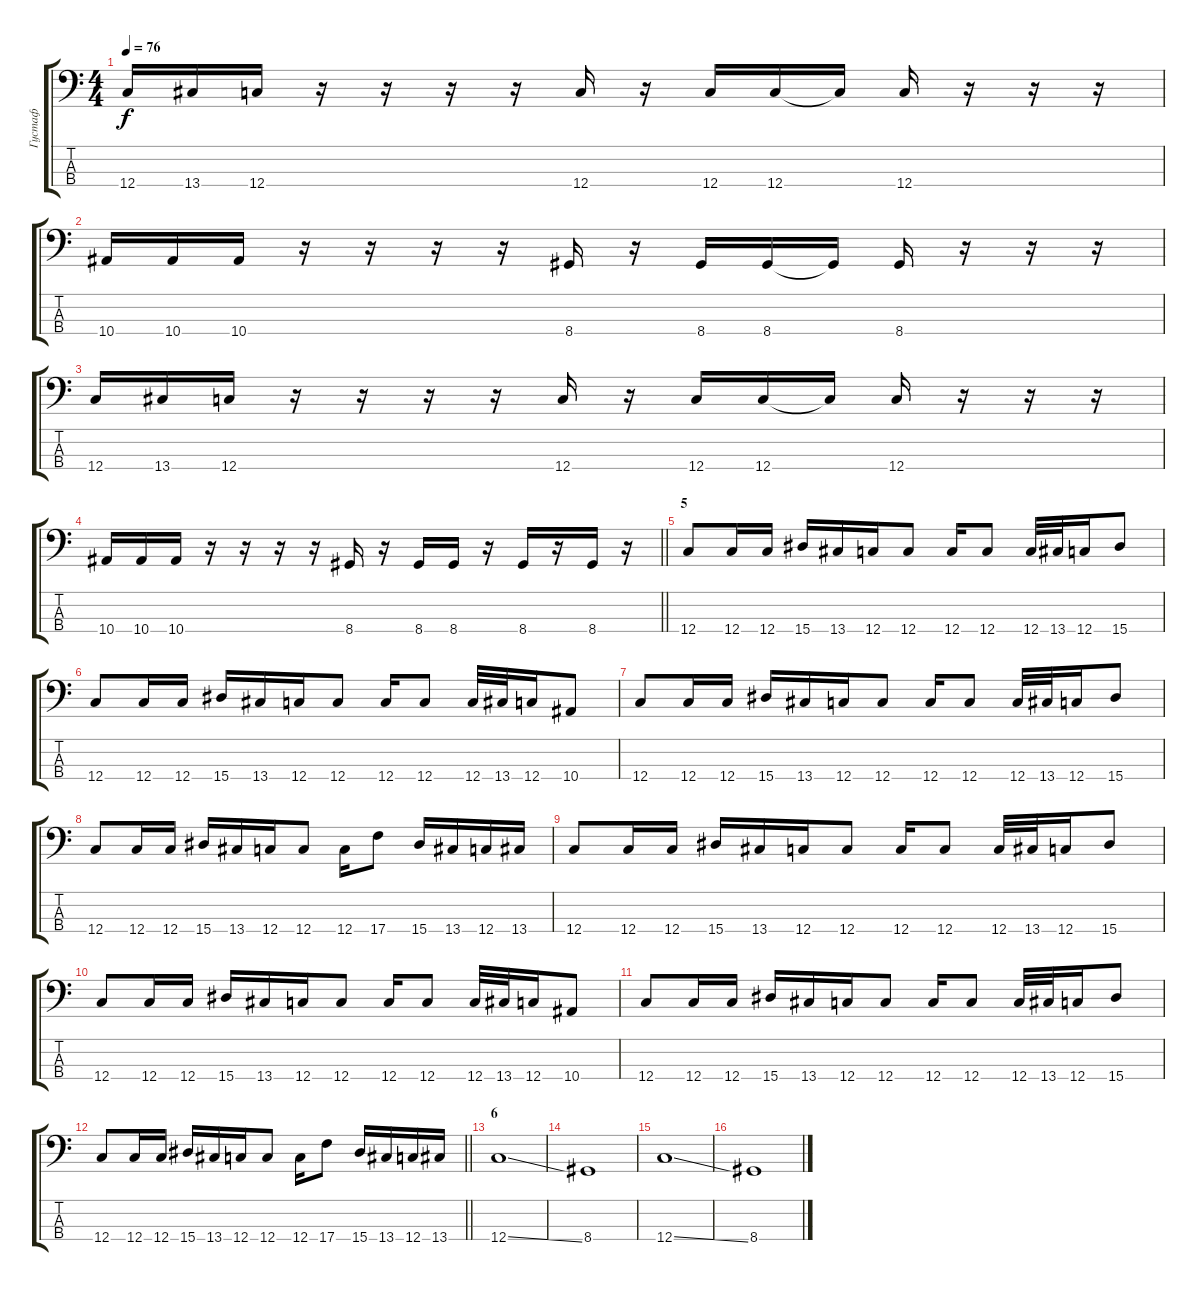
\track ("Густаф" "Густаф") {instrument slapbass1}
\staff {score tabs}
\tuning (F2 C2 G1 C1) {hide}
\ts (4 4)
\tempo 76
\clef f4
\ks c
12.4.16{dy f} 13.4.16 12.4.16 r.16 r.16 r.16 r.16 12.4.16 r.16 12.4.16 12.4.16 12.4{t}.16 12.4.16 r.16 r.16 r.16 |
10.4.16 10.4.16 10.4.16 r.16 r.16 r.16 r.16 8.4.16 r.16 8.4.16 8.4.16 8.4{t}.16 8.4.16 r.16 r.16 r.16 |
12.4.16 13.4.16 12.4.16 r.16 r.16 r.16 r.16 12.4.16 r.16 12.4.16 12.4.16 12.4{t}.16 12.4.16 r.16 r.16 r.16 |
\barLineRight lightlight
10.4.16 10.4.16 10.4.16 r.16 r.16 r.16 r.16 8.4.16 r.16 8.4.16 8.4.16 r.16 8.4.16 r.16 8.4.16 r.16 |
\section ("" "5")
12.4.8 12.4.16 12.4.16 15.4.16 13.4.16 12.4.16 12.4.8 12.4.16 12.4.8 12.4.32 13.4.32 12.4.16 15.4.8 |
12.4.8 12.4.16 12.4.16 15.4.16 13.4.16 12.4.16 12.4.8 12.4.16 12.4.8 12.4.32 13.4.32 12.4.16 10.4.8 |
12.4.8 12.4.16 12.4.16 15.4.16 13.4.16 12.4.16 12.4.8 12.4.16 12.4.8 12.4.32 13.4.32 12.4.16 15.4.8 |
12.4.8 12.4.16 12.4.16 15.4.16 13.4.16 12.4.16 12.4.8 12.4.16 17.4.8 15.4.16 13.4.16 12.4.16 13.4.16 |
12.4.8 12.4.16 12.4.16 15.4.16 13.4.16 12.4.16 12.4.8 12.4.16 12.4.8 12.4.32 13.4.32 12.4.16 15.4.8 |
12.4.8 12.4.16 12.4.16 15.4.16 13.4.16 12.4.16 12.4.8 12.4.16 12.4.8 12.4.32 13.4.32 12.4.16 10.4.8 |
12.4.8 12.4.16 12.4.16 15.4.16 13.4.16 12.4.16 12.4.8 12.4.16 12.4.8 12.4.32 13.4.32 12.4.16 15.4.8 |
\barLineRight lightlight
12.4.8 12.4.16 12.4.16 15.4.16 13.4.16 12.4.16 12.4.8 12.4.16 17.4.8 15.4.16 13.4.16 12.4.16 13.4.16 |
\section ("" "6")
12.4{ss}.1 |
8.4.1 |
12.4{ss}.1 |
8.4.1
